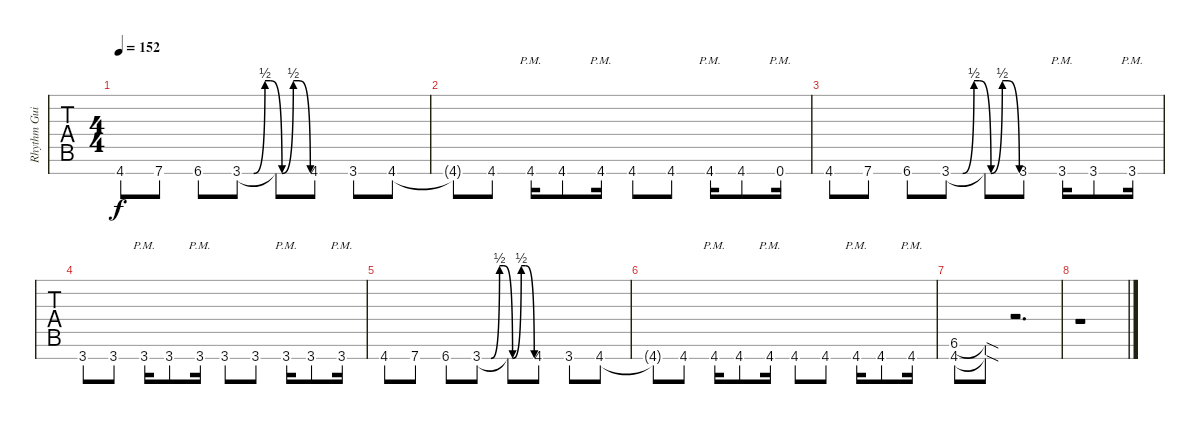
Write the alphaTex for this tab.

\track ("Rhythm Guitar (Jeff Loomis)" "Rhythm Gui") {instrument overdrivenguitar}
\staff {tabs}
\tuning (Eb4 Bb3 Gb3 Db3 Ab2 Eb2 Bb1) {hide}
\ts (4 4)
\tempo 152
\clef f4
\ks aminor
4.7.8{dy f} 7.7.8 6.7.8 3.7{be (custom 0 0 10 0 20 2 25 2 35 0 45 2 50 2 60 0)}.8 3.7{t}.8 4.7.8 3.7.8 4.7.8 |
4.7{t}.8 4.7.8 4.7{pm}.16 4.7.8 4.7{pm}.16 4.7.8 4.7.8 4.7{pm}.16 4.7.8 0.7{pm}.16 |
4.7.8 7.7.8 6.7.8 3.7{be (custom 0 0 10 0 20 2 25 2 35 0 45 2 50 2 60 0)}.8 3.7{t}.8 3.7.8 3.7{pm}.16 3.7.8 3.7{pm}.16 |
3.7.8 3.7.8 3.7{pm}.16 3.7.8 3.7{pm}.16 3.7.8 3.7.8 3.7{pm}.16 3.7.8 3.7{pm}.16 |
4.7.8 7.7.8 6.7.8 3.7{be (custom 0 0 10 0 20 2 25 2 35 0 45 2 50 2 60 0)}.8 3.7{t}.8 4.7.8 3.7.8 4.7.8 |
4.7{t}.8 4.7.8 4.7{pm}.16 4.7.8 4.7{pm}.16 4.7.8 4.7.8 4.7{pm}.16 4.7.8 4.7{pm}.16 |
(6.6 4.7).8 (6.6{sod t} 4.7{sod t}).8 r.2{d} |
r.1
